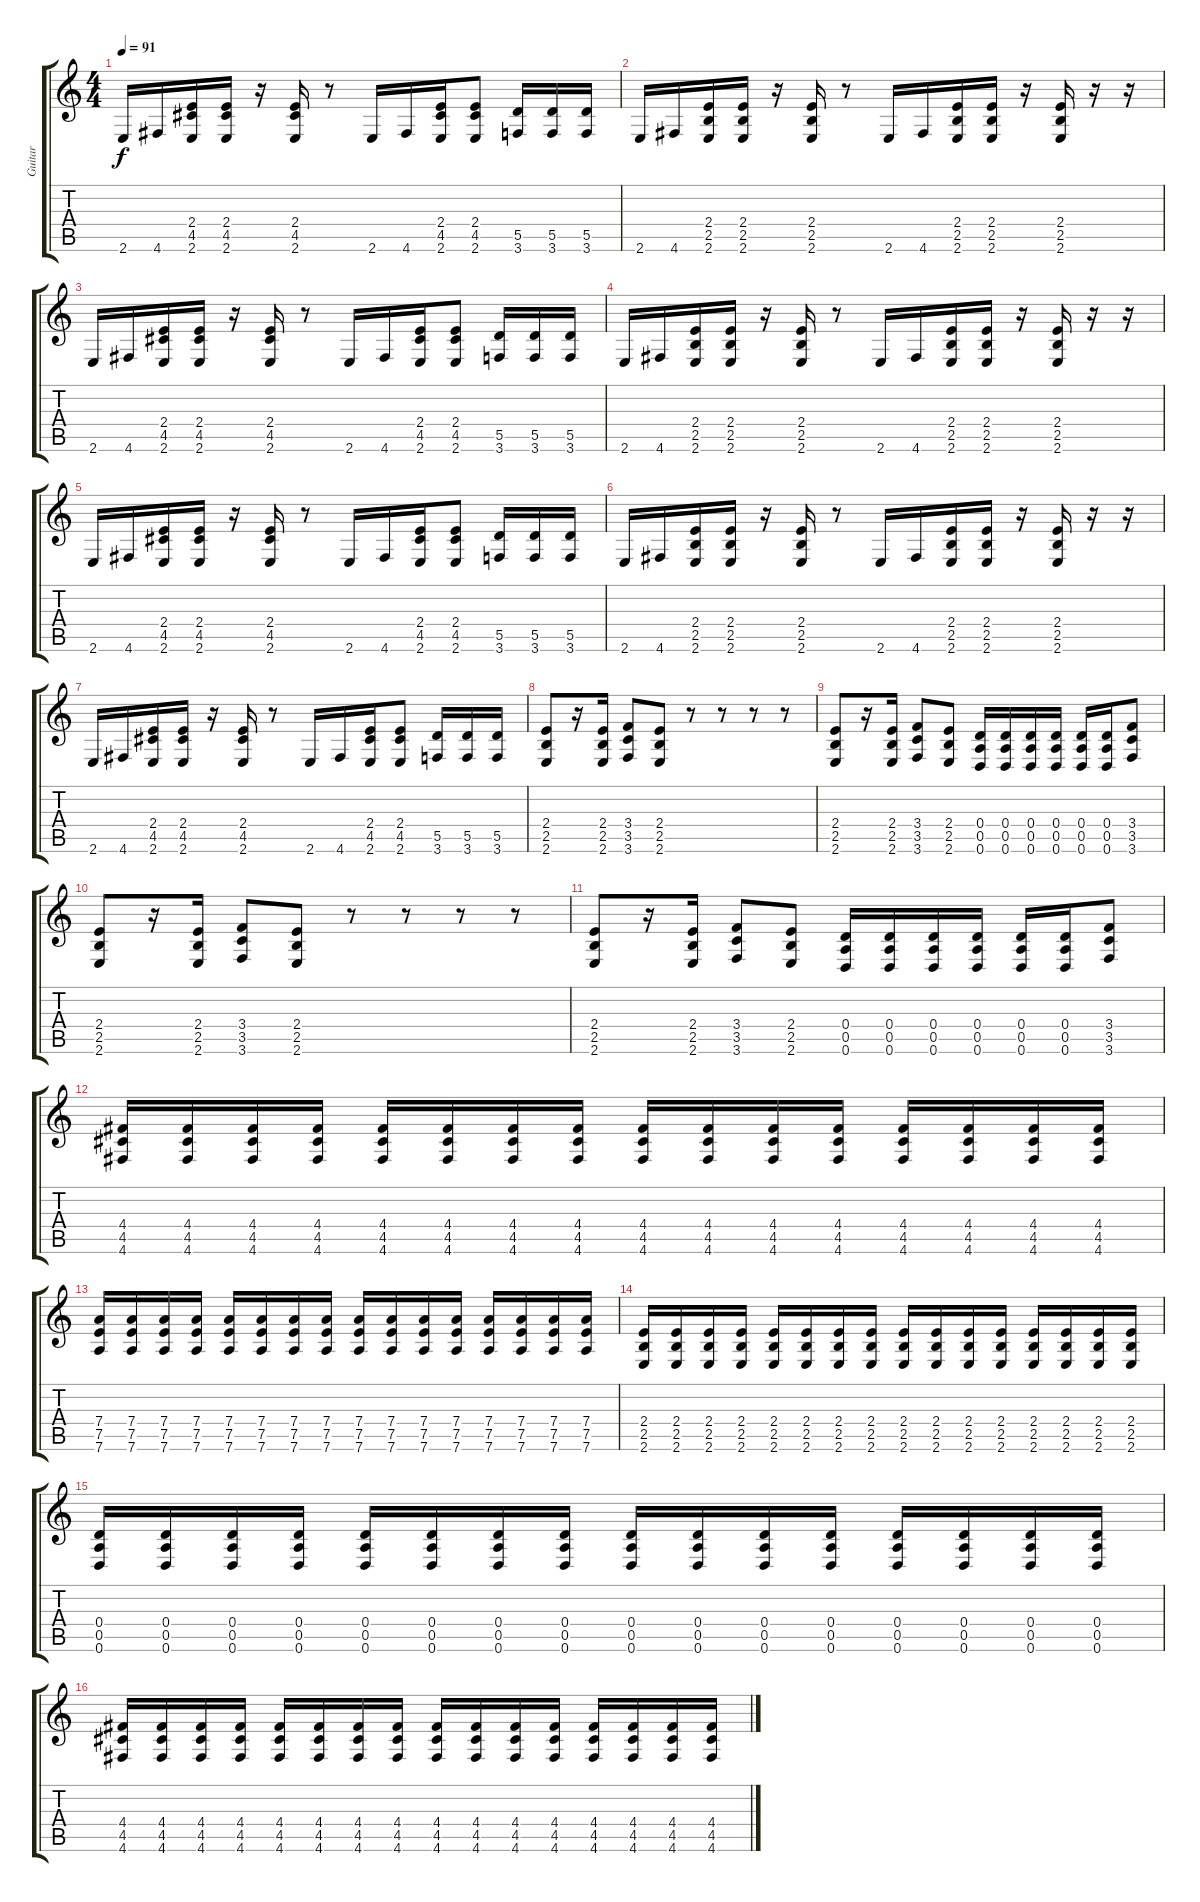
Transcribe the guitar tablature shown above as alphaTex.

\track ("Guitar" "Guitar") {instrument overdrivenguitar}
\staff {score tabs}
\tuning (E4 B3 G3 D3 A2 D2) {hide}
\ts (4 4)
\tempo 91
\clef g2
\ks c
2.6.16{dy f} 4.6.16 (2.4 4.5 2.6).16 (2.4 4.5 2.6).16 r.16 (2.4 4.5 2.6).16 r.8 2.6.16 4.6.16 (2.4 4.5 2.6).16 (2.4 4.5 2.6).8 (5.5 3.6).16 (5.5 3.6).16 (5.5 3.6).16 |
2.6.16 4.6.16 (2.4 2.5 2.6).16 (2.4 2.5 2.6).16 r.16 (2.4 2.5 2.6).16 r.8 2.6.16 4.6.16 (2.4 2.5 2.6).16 (2.4 2.5 2.6).16 r.16 (2.4 2.5 2.6).16 r.16 r.16 |
2.6.16 4.6.16 (2.4 4.5 2.6).16 (2.4 4.5 2.6).16 r.16 (2.4 4.5 2.6).16 r.8 2.6.16 4.6.16 (2.4 4.5 2.6).16 (2.4 4.5 2.6).8 (5.5 3.6).16 (5.5 3.6).16 (5.5 3.6).16 |
2.6.16 4.6.16 (2.4 2.5 2.6).16 (2.4 2.5 2.6).16 r.16 (2.4 2.5 2.6).16 r.8 2.6.16 4.6.16 (2.4 2.5 2.6).16 (2.4 2.5 2.6).16 r.16 (2.4 2.5 2.6).16 r.16 r.16 |
2.6.16 4.6.16 (2.4 4.5 2.6).16 (2.4 4.5 2.6).16 r.16 (2.4 4.5 2.6).16 r.8 2.6.16 4.6.16 (2.4 4.5 2.6).16 (2.4 4.5 2.6).8 (5.5 3.6).16 (5.5 3.6).16 (5.5 3.6).16 |
2.6.16 4.6.16 (2.4 2.5 2.6).16 (2.4 2.5 2.6).16 r.16 (2.4 2.5 2.6).16 r.8 2.6.16 4.6.16 (2.4 2.5 2.6).16 (2.4 2.5 2.6).16 r.16 (2.4 2.5 2.6).16 r.16 r.16 |
2.6.16 4.6.16 (2.4 4.5 2.6).16 (2.4 4.5 2.6).16 r.16 (2.4 4.5 2.6).16 r.8 2.6.16 4.6.16 (2.4 4.5 2.6).16 (2.4 4.5 2.6).8 (5.5 3.6).16 (5.5 3.6).16 (5.5 3.6).16 |
(2.4 2.5 2.6).8 r.16 (2.4 2.5 2.6).16 (3.4 3.5 3.6).8 (2.4 2.5 2.6).8 r.8 r.8 r.8 r.8 |
(2.4 2.5 2.6).8 r.16 (2.4 2.5 2.6).16 (3.4 3.5 3.6).8 (2.4 2.5 2.6).8 (0.4 0.5 0.6).16 (0.4 0.5 0.6).16 (0.4 0.5 0.6).16 (0.4 0.5 0.6).16 (0.4 0.5 0.6).16 (0.4 0.5 0.6).16 (3.4 3.5 3.6).8 |
(2.4 2.5 2.6).8 r.16 (2.4 2.5 2.6).16 (3.4 3.5 3.6).8 (2.4 2.5 2.6).8 r.8 r.8 r.8 r.8 |
(2.4 2.5 2.6).8 r.16 (2.4 2.5 2.6).16 (3.4 3.5 3.6).8 (2.4 2.5 2.6).8 (0.4 0.5 0.6).16 (0.4 0.5 0.6).16 (0.4 0.5 0.6).16 (0.4 0.5 0.6).16 (0.4 0.5 0.6).16 (0.4 0.5 0.6).16 (3.4 3.5 3.6).8 |
(4.4 4.5 4.6).16 (4.4 4.5 4.6).16 (4.4 4.5 4.6).16 (4.4 4.5 4.6).16 (4.4 4.5 4.6).16 (4.4 4.5 4.6).16 (4.4 4.5 4.6).16 (4.4 4.5 4.6).16 (4.4 4.5 4.6).16 (4.4 4.5 4.6).16 (4.4 4.5 4.6).16 (4.4 4.5 4.6).16 (4.4 4.5 4.6).16 (4.4 4.5 4.6).16 (4.4 4.5 4.6).16 (4.4 4.5 4.6).16 |
(7.4 7.5 7.6).16 (7.4 7.5 7.6).16 (7.4 7.5 7.6).16 (7.4 7.5 7.6).16 (7.4 7.5 7.6).16 (7.4 7.5 7.6).16 (7.4 7.5 7.6).16 (7.4 7.5 7.6).16 (7.4 7.5 7.6).16 (7.4 7.5 7.6).16 (7.4 7.5 7.6).16 (7.4 7.5 7.6).16 (7.4 7.5 7.6).16 (7.4 7.5 7.6).16 (7.4 7.5 7.6).16 (7.4 7.5 7.6).16 |
(2.4 2.5 2.6).16 (2.4 2.5 2.6).16 (2.4 2.5 2.6).16 (2.4 2.5 2.6).16 (2.4 2.5 2.6).16 (2.4 2.5 2.6).16 (2.4 2.5 2.6).16 (2.4 2.5 2.6).16 (2.4 2.5 2.6).16 (2.4 2.5 2.6).16 (2.4 2.5 2.6).16 (2.4 2.5 2.6).16 (2.4 2.5 2.6).16 (2.4 2.5 2.6).16 (2.4 2.5 2.6).16 (2.4 2.5 2.6).16 |
(0.4 0.5 0.6).16 (0.4 0.5 0.6).16 (0.4 0.5 0.6).16 (0.4 0.5 0.6).16 (0.4 0.5 0.6).16 (0.4 0.5 0.6).16 (0.4 0.5 0.6).16 (0.4 0.5 0.6).16 (0.4 0.5 0.6).16 (0.4 0.5 0.6).16 (0.4 0.5 0.6).16 (0.4 0.5 0.6).16 (0.4 0.5 0.6).16 (0.4 0.5 0.6).16 (0.4 0.5 0.6).16 (0.4 0.5 0.6).16 |
(4.4 4.5 4.6).16 (4.4 4.5 4.6).16 (4.4 4.5 4.6).16 (4.4 4.5 4.6).16 (4.4 4.5 4.6).16 (4.4 4.5 4.6).16 (4.4 4.5 4.6).16 (4.4 4.5 4.6).16 (4.4 4.5 4.6).16 (4.4 4.5 4.6).16 (4.4 4.5 4.6).16 (4.4 4.5 4.6).16 (4.4 4.5 4.6).16 (4.4 4.5 4.6).16 (4.4 4.5 4.6).16 (4.4 4.5 4.6).16
